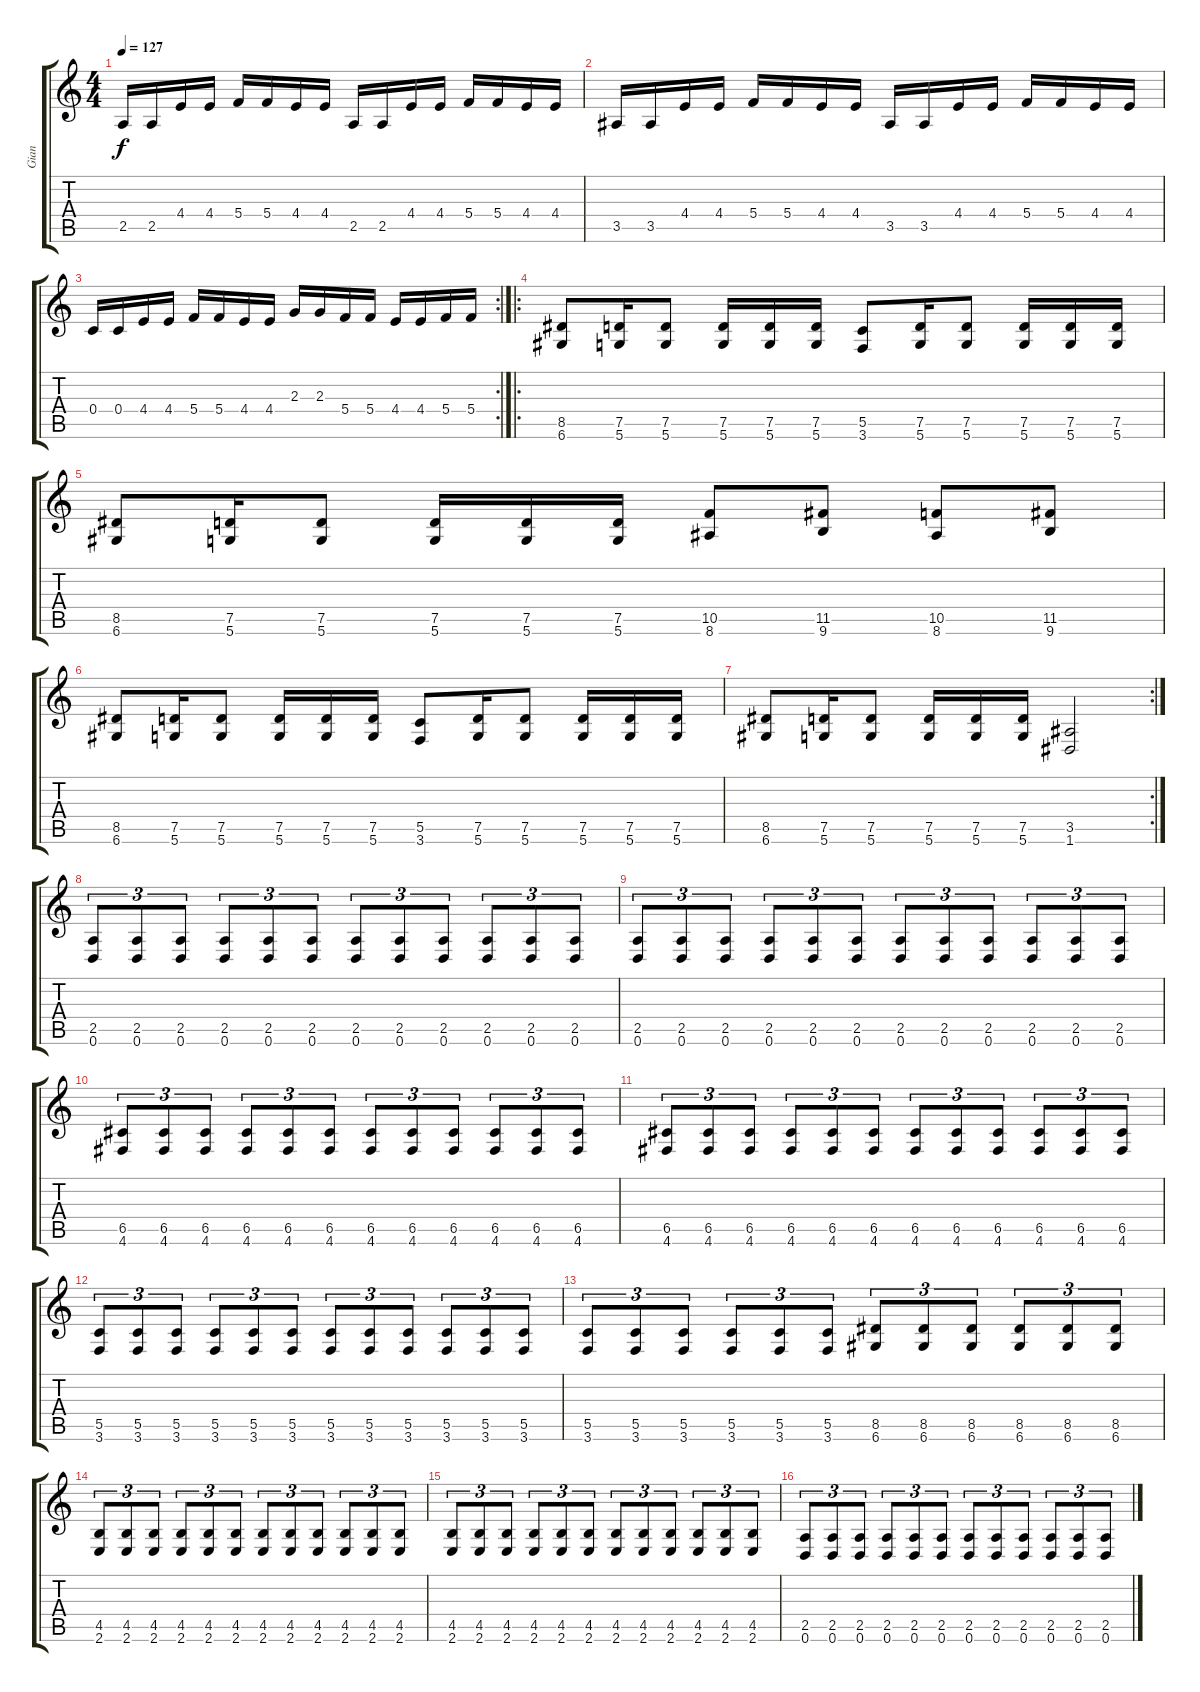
\track ("Gian" "Gian") {instrument distortionguitar}
\staff {score tabs}
\tuning (D4 A3 F3 C3 G2 D2) {hide}
\ts (4 4)
\tempo 127
\clef g2
\ks c
2.5.16{dy f} 2.5.16 4.4.16 4.4.16 5.4.16 5.4.16 4.4.16 4.4.16 2.5.16 2.5.16 4.4.16 4.4.16 5.4.16 5.4.16 4.4.16 4.4.16 |
3.5.16 3.5.16 4.4.16 4.4.16 5.4.16 5.4.16 4.4.16 4.4.16 3.5.16 3.5.16 4.4.16 4.4.16 5.4.16 5.4.16 4.4.16 4.4.16 |
\rc 2
0.4.16 0.4.16 4.4.16 4.4.16 5.4.16 5.4.16 4.4.16 4.4.16 2.3.16 2.3.16 5.4.16 5.4.16 4.4.16 4.4.16 5.4.16 5.4.16 |
\ro
(8.5 6.6).8 (7.5 5.6).16 (7.5 5.6).8 (7.5 5.6).16 (7.5 5.6).16 (7.5 5.6).16 (5.5 3.6).8 (7.5 5.6).16 (7.5 5.6).8 (7.5 5.6).16 (7.5 5.6).16 (7.5 5.6).16 |
(8.5 6.6).8 (7.5 5.6).16 (7.5 5.6).8 (7.5 5.6).16 (7.5 5.6).16 (7.5 5.6).16 (10.5 8.6).8 (11.5 9.6).8 (10.5 8.6).8 (11.5 9.6).8 |
(8.5 6.6).8 (7.5 5.6).16 (7.5 5.6).8 (7.5 5.6).16 (7.5 5.6).16 (7.5 5.6).16 (5.5 3.6).8 (7.5 5.6).16 (7.5 5.6).8 (7.5 5.6).16 (7.5 5.6).16 (7.5 5.6).16 |
\rc 2
(8.5 6.6).8 (7.5 5.6).16 (7.5 5.6).8 (7.5 5.6).16 (7.5 5.6).16 (7.5 5.6).16 (3.5 1.6).2 |
(2.5 0.6).8{tu (3 2)} (2.5 0.6).8{tu (3 2)} (2.5 0.6).8{tu (3 2)} (2.5 0.6).8{tu (3 2)} (2.5 0.6).8{tu (3 2)} (2.5 0.6).8{tu (3 2)} (2.5 0.6).8{tu (3 2)} (2.5 0.6).8{tu (3 2)} (2.5 0.6).8{tu (3 2)} (2.5 0.6).8{tu (3 2)} (2.5 0.6).8{tu (3 2)} (2.5 0.6).8{tu (3 2)} |
(2.5 0.6).8{tu (3 2)} (2.5 0.6).8{tu (3 2)} (2.5 0.6).8{tu (3 2)} (2.5 0.6).8{tu (3 2)} (2.5 0.6).8{tu (3 2)} (2.5 0.6).8{tu (3 2)} (2.5 0.6).8{tu (3 2)} (2.5 0.6).8{tu (3 2)} (2.5 0.6).8{tu (3 2)} (2.5 0.6).8{tu (3 2)} (2.5 0.6).8{tu (3 2)} (2.5 0.6).8{tu (3 2)} |
(6.5 4.6).8{tu (3 2)} (6.5 4.6).8{tu (3 2)} (6.5 4.6).8{tu (3 2)} (6.5 4.6).8{tu (3 2)} (6.5 4.6).8{tu (3 2)} (6.5 4.6).8{tu (3 2)} (6.5 4.6).8{tu (3 2)} (6.5 4.6).8{tu (3 2)} (6.5 4.6).8{tu (3 2)} (6.5 4.6).8{tu (3 2)} (6.5 4.6).8{tu (3 2)} (6.5 4.6).8{tu (3 2)} |
(6.5 4.6).8{tu (3 2)} (6.5 4.6).8{tu (3 2)} (6.5 4.6).8{tu (3 2)} (6.5 4.6).8{tu (3 2)} (6.5 4.6).8{tu (3 2)} (6.5 4.6).8{tu (3 2)} (6.5 4.6).8{tu (3 2)} (6.5 4.6).8{tu (3 2)} (6.5 4.6).8{tu (3 2)} (6.5 4.6).8{tu (3 2)} (6.5 4.6).8{tu (3 2)} (6.5 4.6).8{tu (3 2)} |
(5.5 3.6).8{tu (3 2)} (5.5 3.6).8{tu (3 2)} (5.5 3.6).8{tu (3 2)} (5.5 3.6).8{tu (3 2)} (5.5 3.6).8{tu (3 2)} (5.5 3.6).8{tu (3 2)} (5.5 3.6).8{tu (3 2)} (5.5 3.6).8{tu (3 2)} (5.5 3.6).8{tu (3 2)} (5.5 3.6).8{tu (3 2)} (5.5 3.6).8{tu (3 2)} (5.5 3.6).8{tu (3 2)} |
(5.5 3.6).8{tu (3 2)} (5.5 3.6).8{tu (3 2)} (5.5 3.6).8{tu (3 2)} (5.5 3.6).8{tu (3 2)} (5.5 3.6).8{tu (3 2)} (5.5 3.6).8{tu (3 2)} (8.5 6.6).8{tu (3 2)} (8.5 6.6).8{tu (3 2)} (8.5 6.6).8{tu (3 2)} (8.5 6.6).8{tu (3 2)} (8.5 6.6).8{tu (3 2)} (8.5 6.6).8{tu (3 2)} |
(4.5 2.6).8{tu (3 2)} (4.5 2.6).8{tu (3 2)} (4.5 2.6).8{tu (3 2)} (4.5 2.6).8{tu (3 2)} (4.5 2.6).8{tu (3 2)} (4.5 2.6).8{tu (3 2)} (4.5 2.6).8{tu (3 2)} (4.5 2.6).8{tu (3 2)} (4.5 2.6).8{tu (3 2)} (4.5 2.6).8{tu (3 2)} (4.5 2.6).8{tu (3 2)} (4.5 2.6).8{tu (3 2)} |
(4.5 2.6).8{tu (3 2)} (4.5 2.6).8{tu (3 2)} (4.5 2.6).8{tu (3 2)} (4.5 2.6).8{tu (3 2)} (4.5 2.6).8{tu (3 2)} (4.5 2.6).8{tu (3 2)} (4.5 2.6).8{tu (3 2)} (4.5 2.6).8{tu (3 2)} (4.5 2.6).8{tu (3 2)} (4.5 2.6).8{tu (3 2)} (4.5 2.6).8{tu (3 2)} (4.5 2.6).8{tu (3 2)} |
(2.5 0.6).8{tu (3 2)} (2.5 0.6).8{tu (3 2)} (2.5 0.6).8{tu (3 2)} (2.5 0.6).8{tu (3 2)} (2.5 0.6).8{tu (3 2)} (2.5 0.6).8{tu (3 2)} (2.5 0.6).8{tu (3 2)} (2.5 0.6).8{tu (3 2)} (2.5 0.6).8{tu (3 2)} (2.5 0.6).8{tu (3 2)} (2.5 0.6).8{tu (3 2)} (2.5 0.6).8{tu (3 2)}
